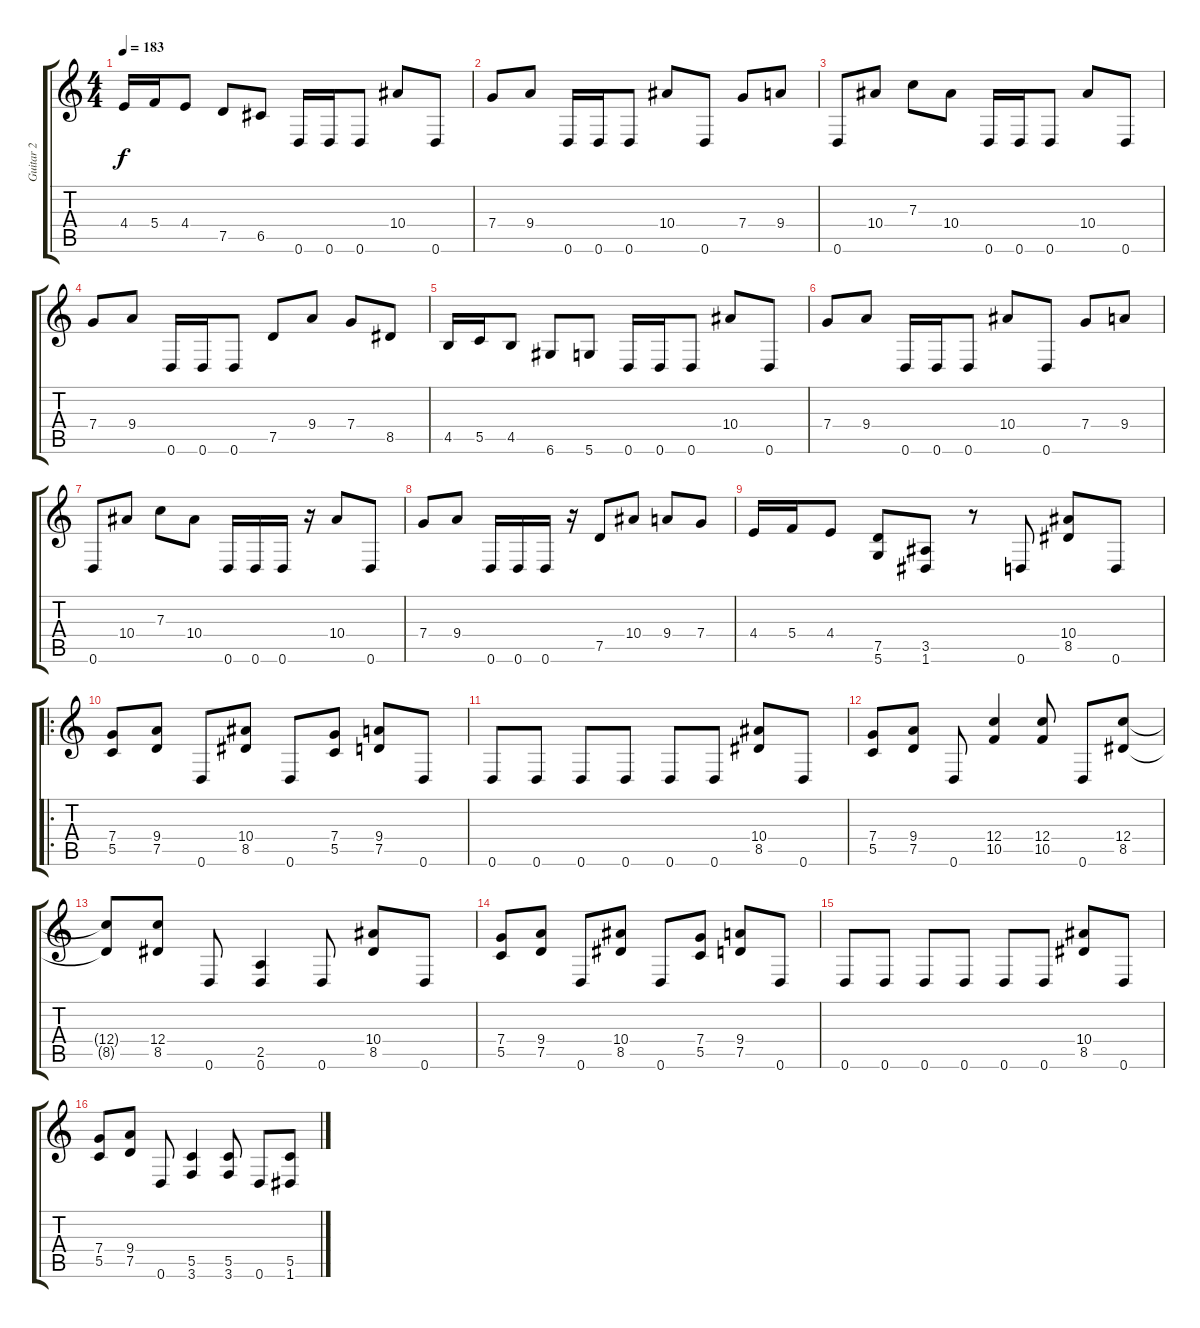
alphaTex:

\track ("Guitar 2" "Guitar 2") {instrument distortionguitar}
\staff {score tabs}
\tuning (D4 A3 F3 C3 G2 D2) {hide}
\ts (4 4)
\tempo 183
\clef g2
\ks c
4.4.16{dy f} 5.4.16 4.4.8 7.5.8 6.5.8 0.6.16 0.6.16 0.6.8 10.4.8 0.6.8 |
7.4.8 9.4.8 0.6.16 0.6.16 0.6.8 10.4.8 0.6.8 7.4.8 9.4.8 |
0.6.8 10.4.8 7.3.8 10.4.8 0.6.16 0.6.16 0.6.8 10.4.8 0.6.8 |
7.4.8 9.4.8 0.6.16 0.6.16 0.6.8 7.5.8 9.4.8 7.4.8 8.5.8 |
4.5.16 5.5.16 4.5.8 6.6.8 5.6.8 0.6.16 0.6.16 0.6.8 10.4.8 0.6.8 |
7.4.8 9.4.8 0.6.16 0.6.16 0.6.8 10.4.8 0.6.8 7.4.8 9.4.8 |
0.6.8 10.4.8 7.3.8 10.4.8 0.6.16 0.6.16 0.6.16 r.16 10.4.8 0.6.8 |
7.4.8 9.4.8 0.6.16 0.6.16 0.6.16 r.16 7.5.8 10.4.8 9.4.8 7.4.8 |
4.4.16 5.4.16 4.4.8 (7.5 5.6).8 (3.5 1.6).8 r.8 0.6.8 (10.4 8.5).8 0.6.8 |
\ro
(7.4 5.5).8 (9.4 7.5).8 0.6.8 (10.4 8.5).8 0.6.8 (7.4 5.5).8 (9.4 7.5).8 0.6.8 |
0.6.8 0.6.8 0.6.8 0.6.8 0.6.8 0.6.8 (10.4 8.5).8 0.6.8 |
(7.4 5.5).8 (9.4 7.5).8 0.6.8 (12.4 10.5).4 (12.4 10.5).8 0.6.8 (12.4 8.5).8 |
(12.4{t} 8.5{t}).8 (12.4 8.5).8 0.6.8 (2.5 0.6).4 0.6.8 (10.4 8.5).8 0.6.8 |
(7.4 5.5).8 (9.4 7.5).8 0.6.8 (10.4 8.5).8 0.6.8 (7.4 5.5).8 (9.4 7.5).8 0.6.8 |
0.6.8 0.6.8 0.6.8 0.6.8 0.6.8 0.6.8 (10.4 8.5).8 0.6.8 |
(7.4 5.5).8 (9.4 7.5).8 0.6.8 (5.5 3.6).4 (5.5 3.6).8 0.6.8 (5.5 1.6).8
